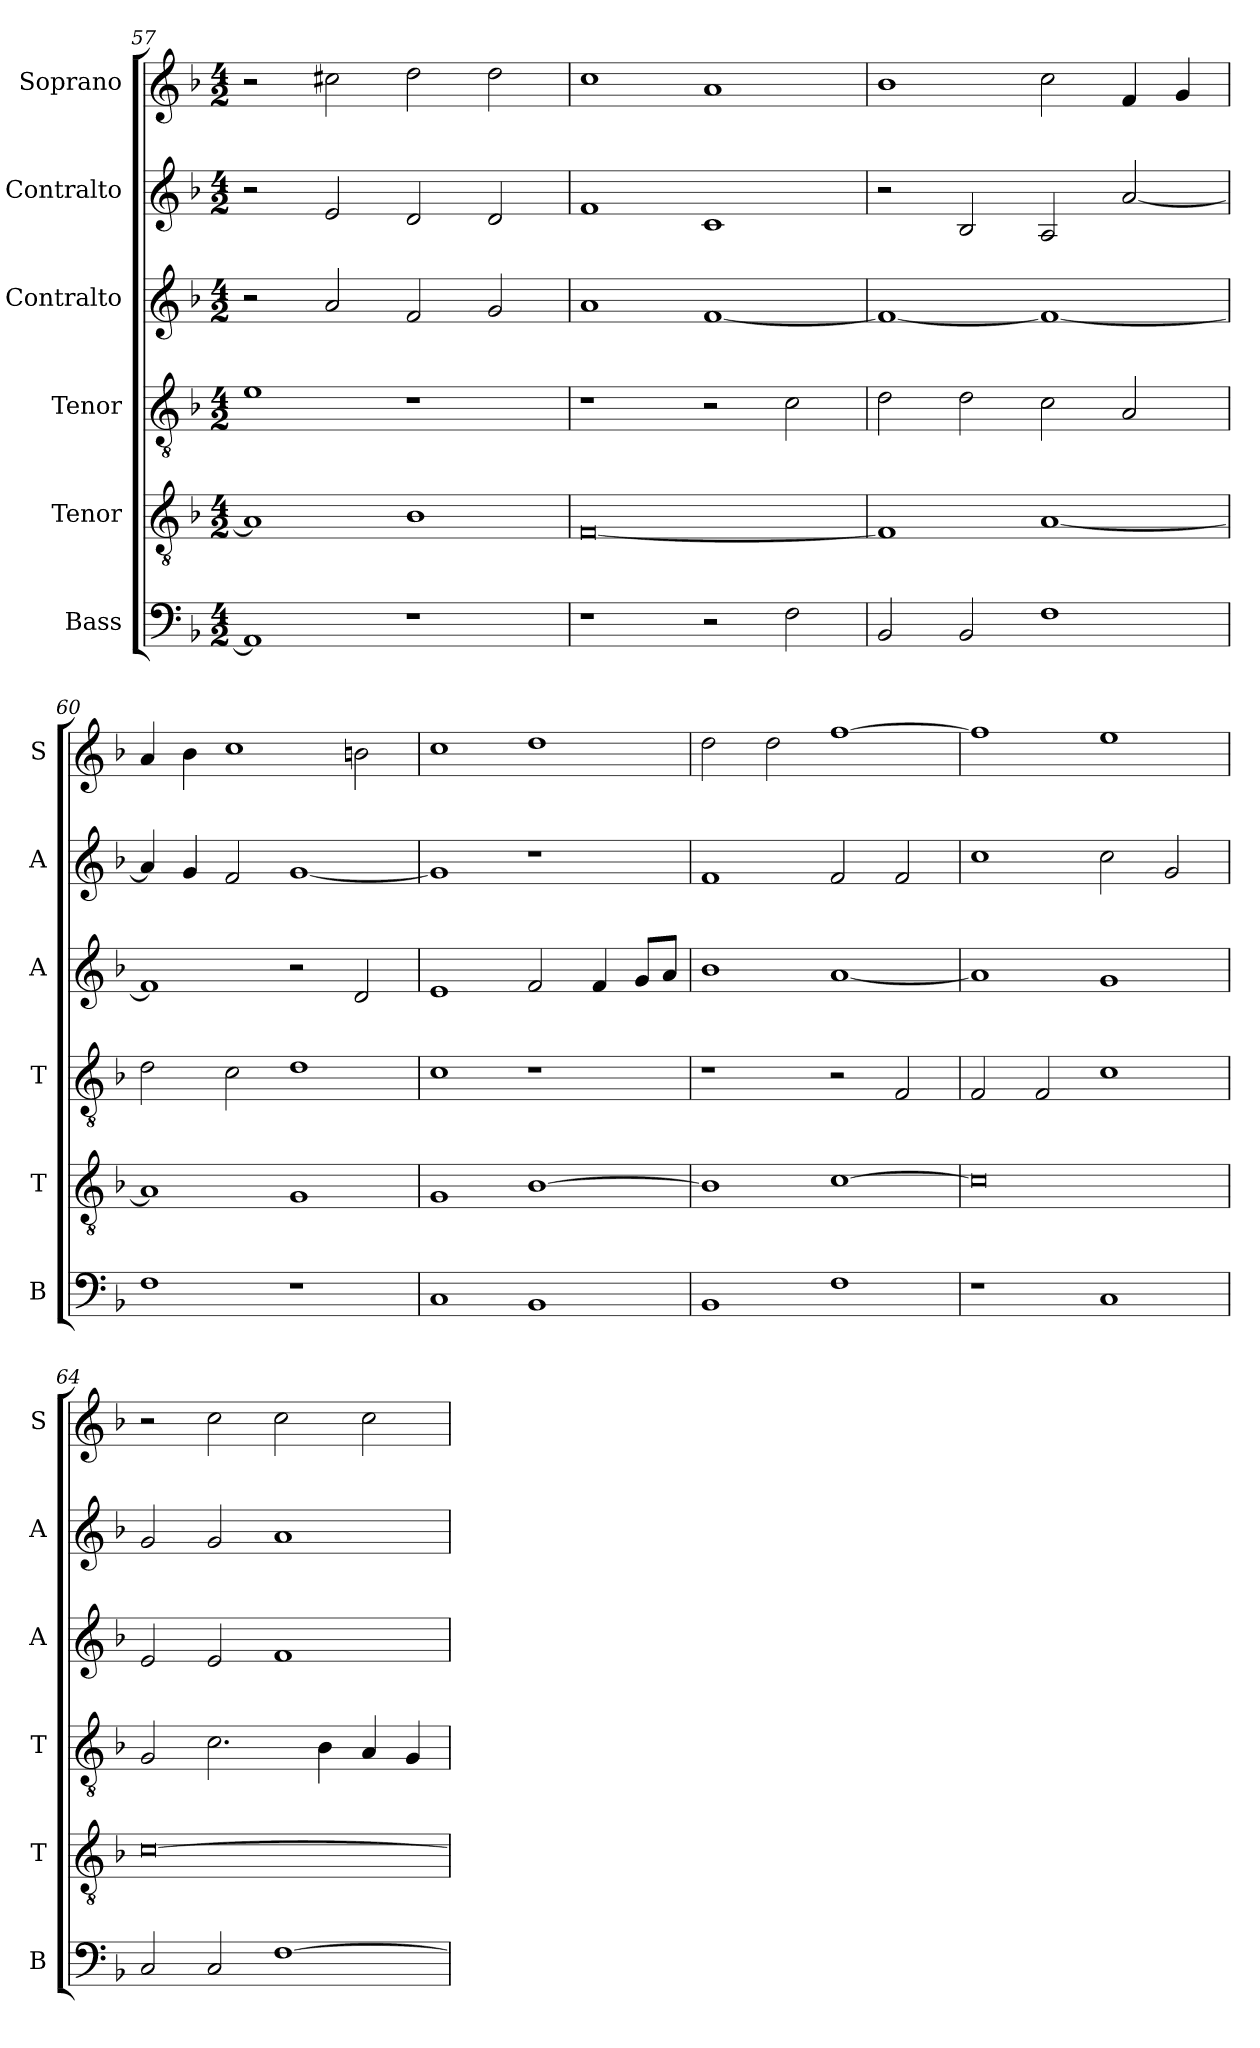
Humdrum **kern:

**kern	**kern	**kern	**kern	**kern	**kern
*part6	*part5	*part4	*part3	*part2	*part1
*staff6	*staff5	*staff4	*staff3	*staff2	*staff1
*I"Bass	*I"Tenor	*I"Tenor	*I"Contralto	*I"Contralto	*I"Soprano
*I'B	*I'T	*I'T	*I'A	*I'A	*I'S
*clefF4	*clefGv2	*clefGv2	*clefG2	*clefG2	*clefG2
*k[b-]	*k[b-]	*k[b-]	*k[b-]	*k[b-]	*k[b-]
*F:ion	*F:ion	*F:ion	*F:ion	*F:ion	*F:ion
*M4/2	*M4/2	*M4/2	*M4/2	*M4/2	*M4/2
=57	=57	=57	=57	=57	=57
1AA]	1A]	1e	2r	2r	2r
.	.	.	2a	2e	2cc#X
1r	1B-	1r	2f	2d	2dd
.	.	.	2g	2d	2dd
=58	=58	=58	=58	=58	=58
1r	[0F	1r	1a	1f	1cc
2r	.	2r	[1f	1c	1a
2F	.	2c	.	.	.
=59	=59	=59	=59	=59	=59
2BB-	1F]	2d	1f_	2r	1b-
2BB-	.	2d	.	2B-	.
1F	[1A	2c	1f_	2A	2cc
.	.	2A	.	[2a	4f
.	.	.	.	.	4g
=60	=60	=60	=60	=60	=60
1F	1A]	2d	1f]	4a]	4a
.	.	.	.	4g	4b-
.	.	2c	.	2f	1cc
1r	1G	1d	2r	[1g	.
.	.	.	2d	.	2bn
=61	=61	=61	=61	=61	=61
1C	1G	1c	1e	1g]	1cc
1BB-	[1B-	1r	2f	1r	1dd
.	.	.	4f	.	.
.	.	.	8g/L	.	.
.	.	.	8a/J	.	.
=62	=62	=62	=62	=62	=62
1BB-	1B-]	1r	1b-	1f	2dd
.	.	.	.	.	2dd
1F	[1c	2r	[1a	2f	[1ff
.	.	2F	.	2f	.
=63	=63	=63	=63	=63	=63
1r	0c]	2F	1a]	1cc	1ff]
.	.	2F	.	.	.
1C	.	1c	1g	2cc	1ee
.	.	.	.	2g	.
=64	=64	=64	=64	=64	=64
2C	[0c	2G	2e	2g	2r
2C	.	2.c	2e	2g	2cc
[1F	.	.	1f	1a	2cc
.	.	4B-	.	.	.
.	.	4A	.	.	2cc
.	.	4G	.	.	.
=	=	=	=	=	=
*-	*-	*-	*-	*-	*-
